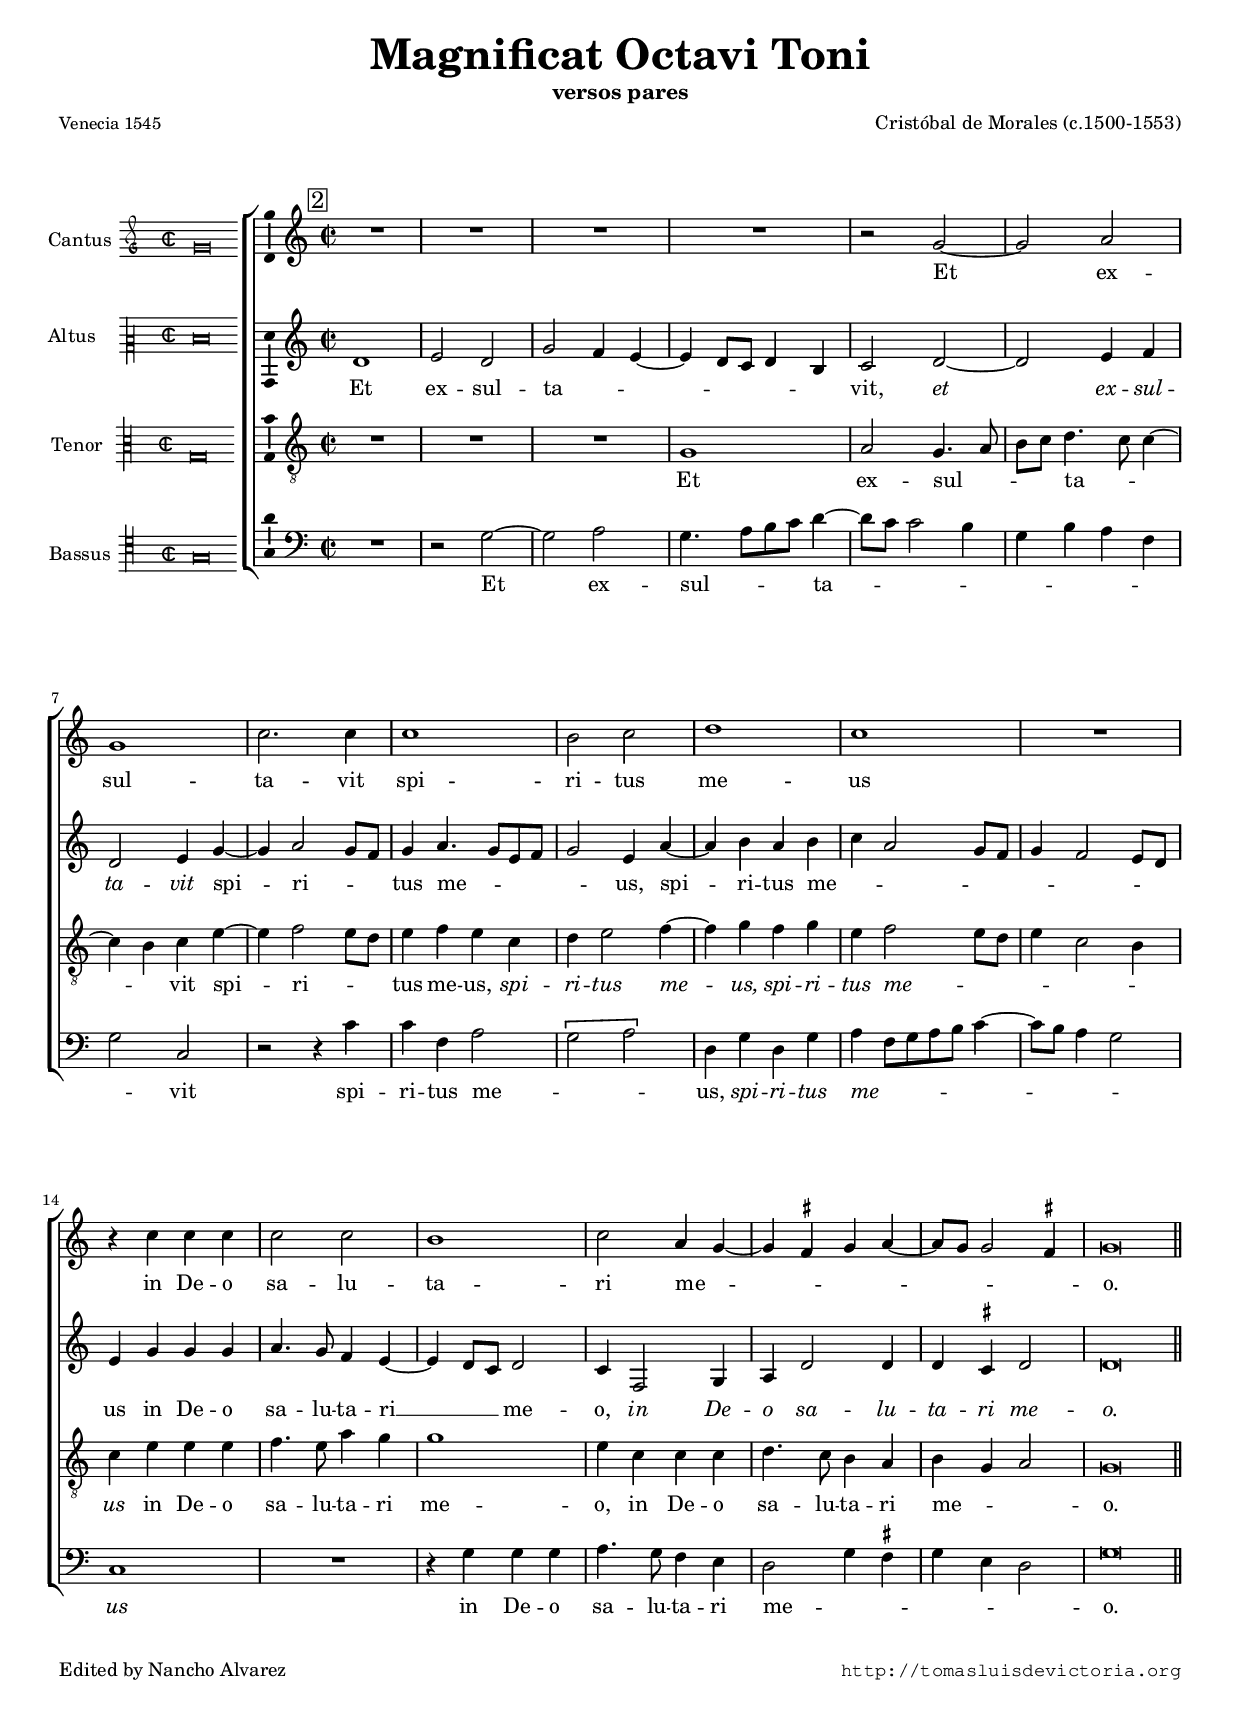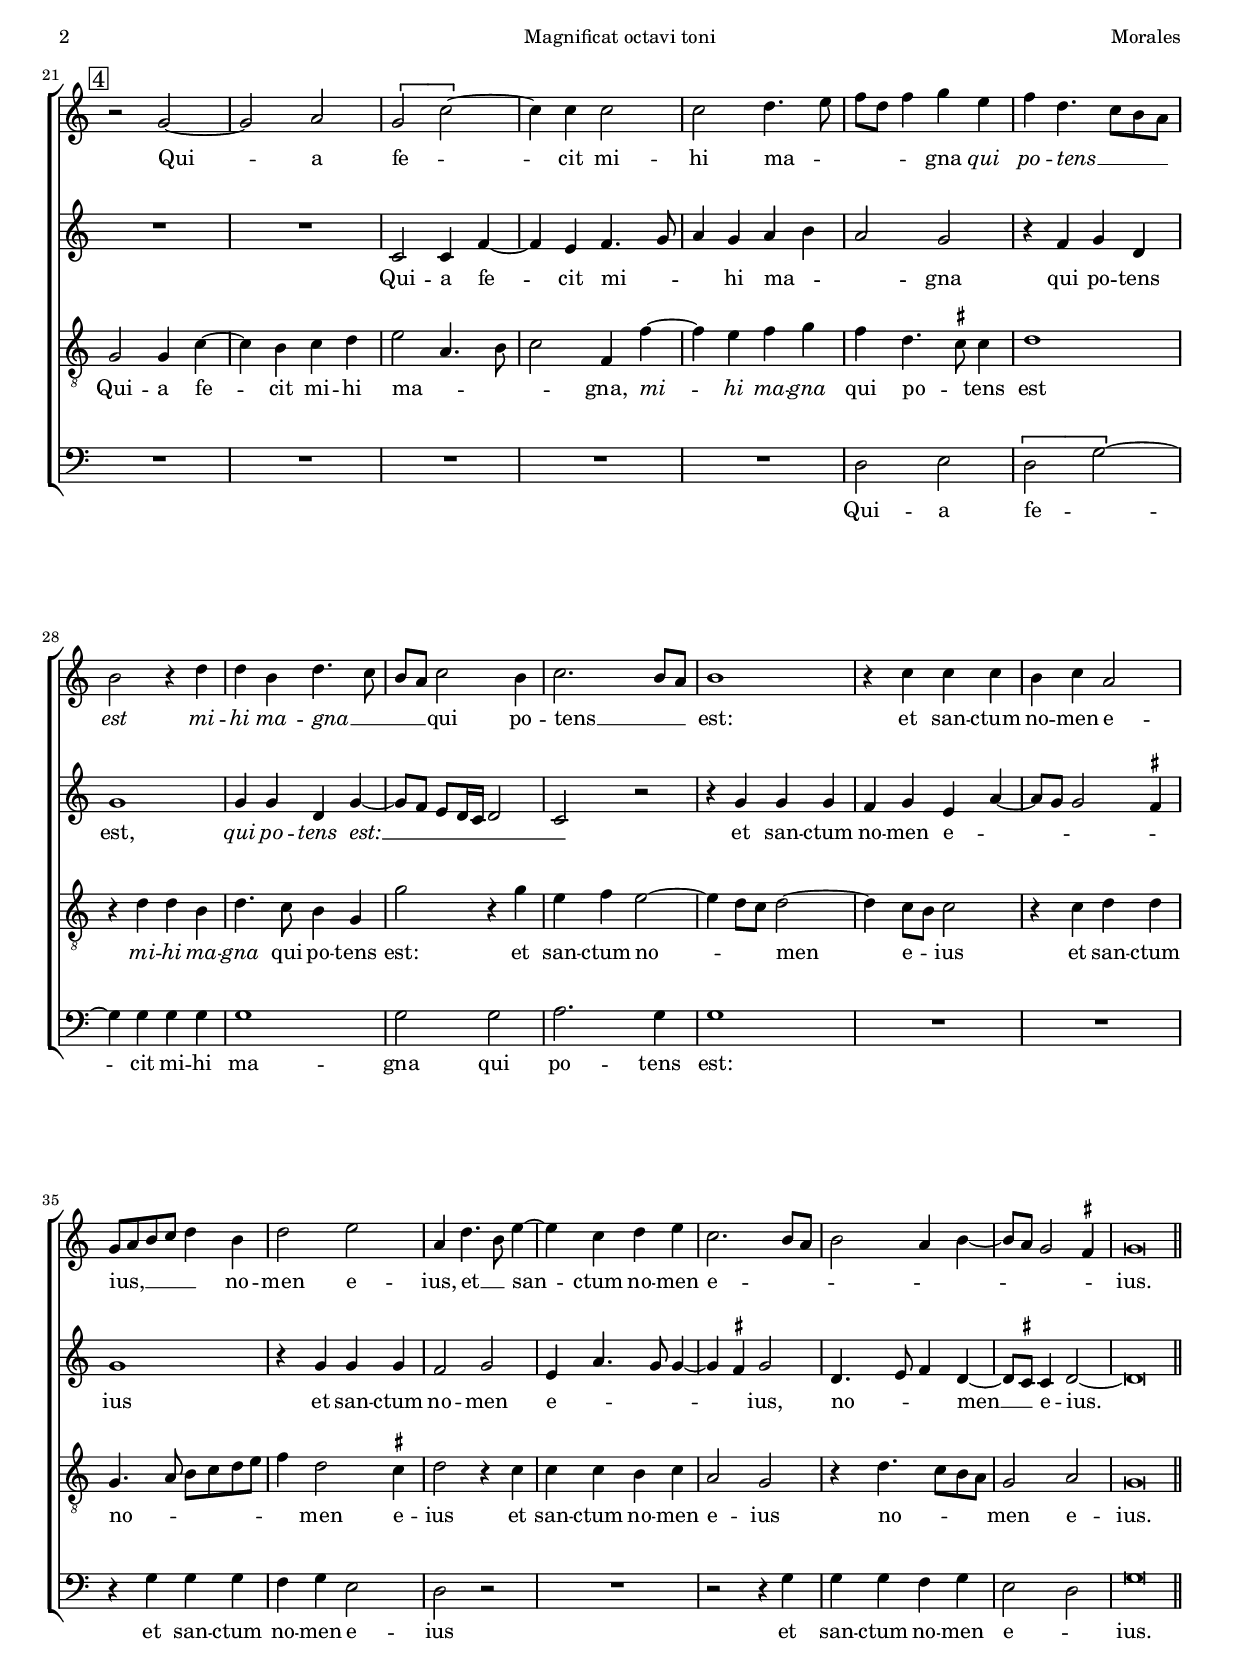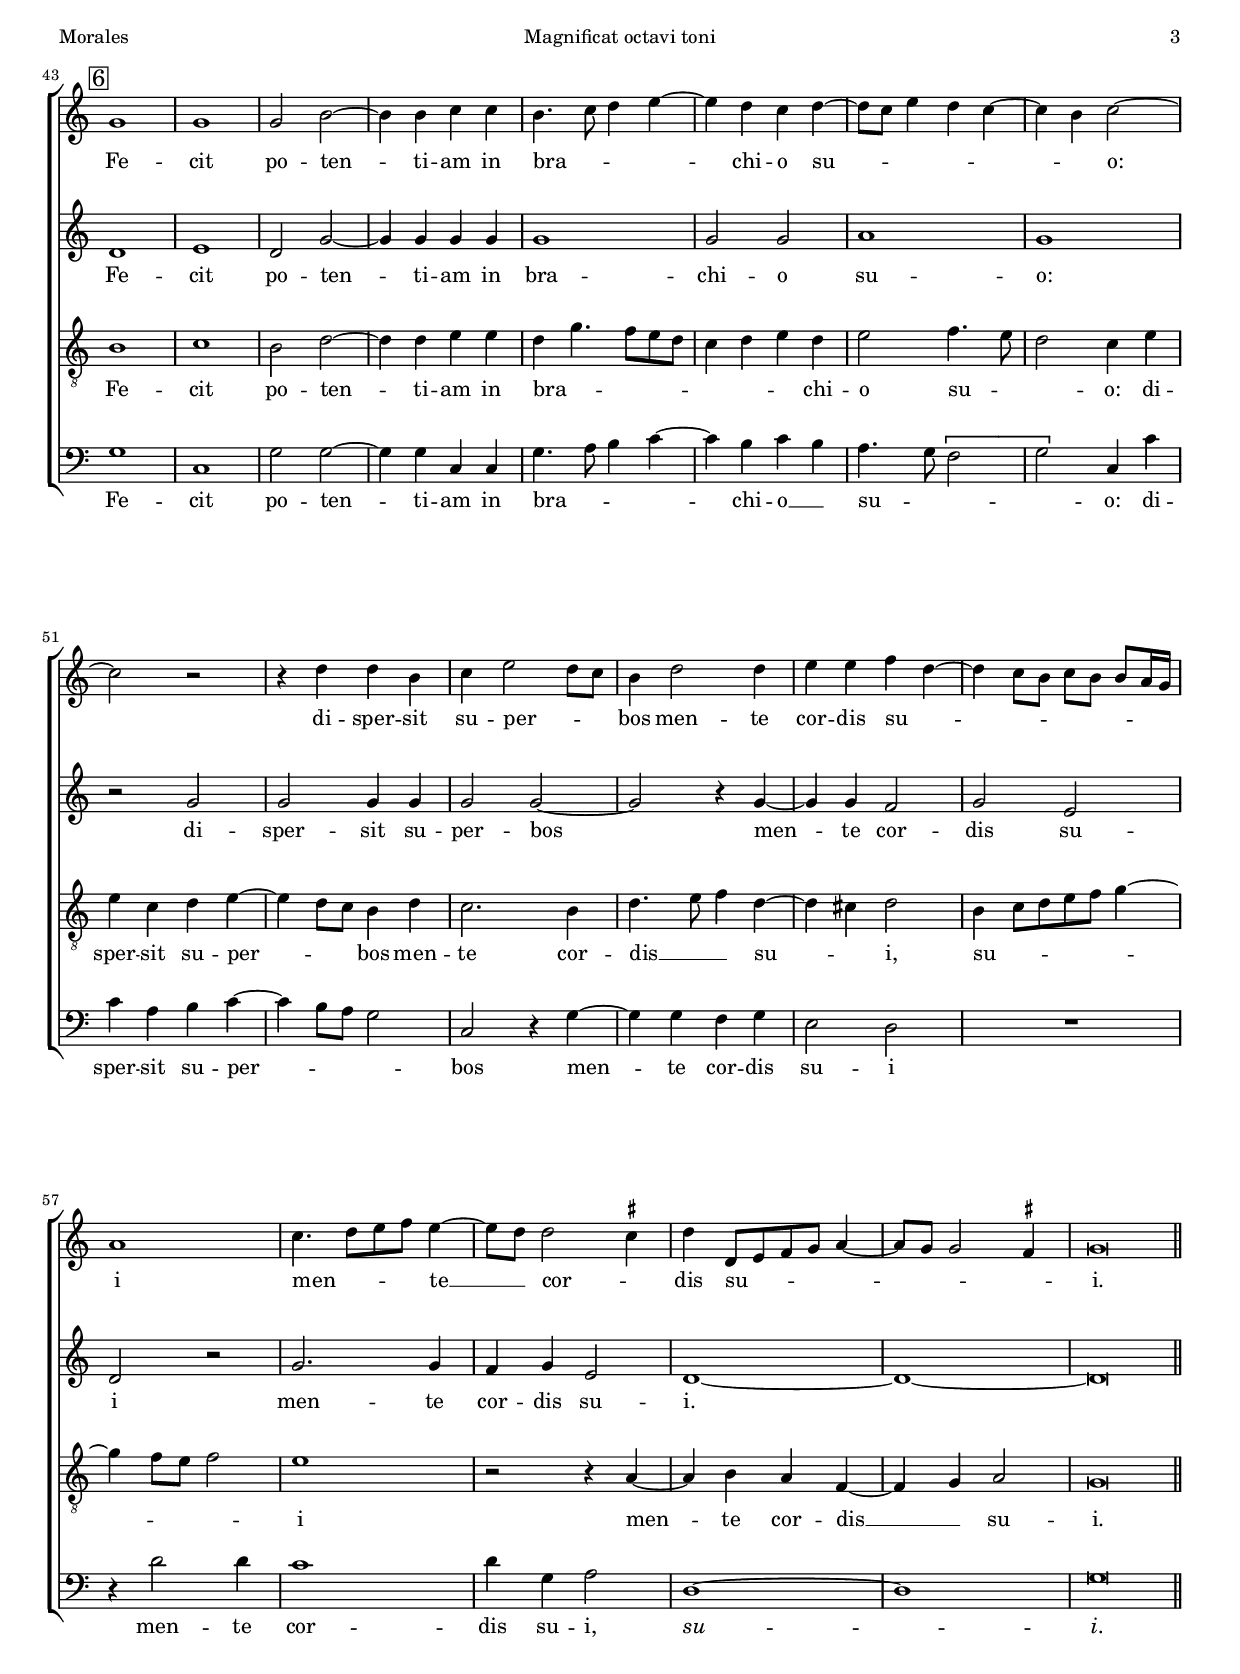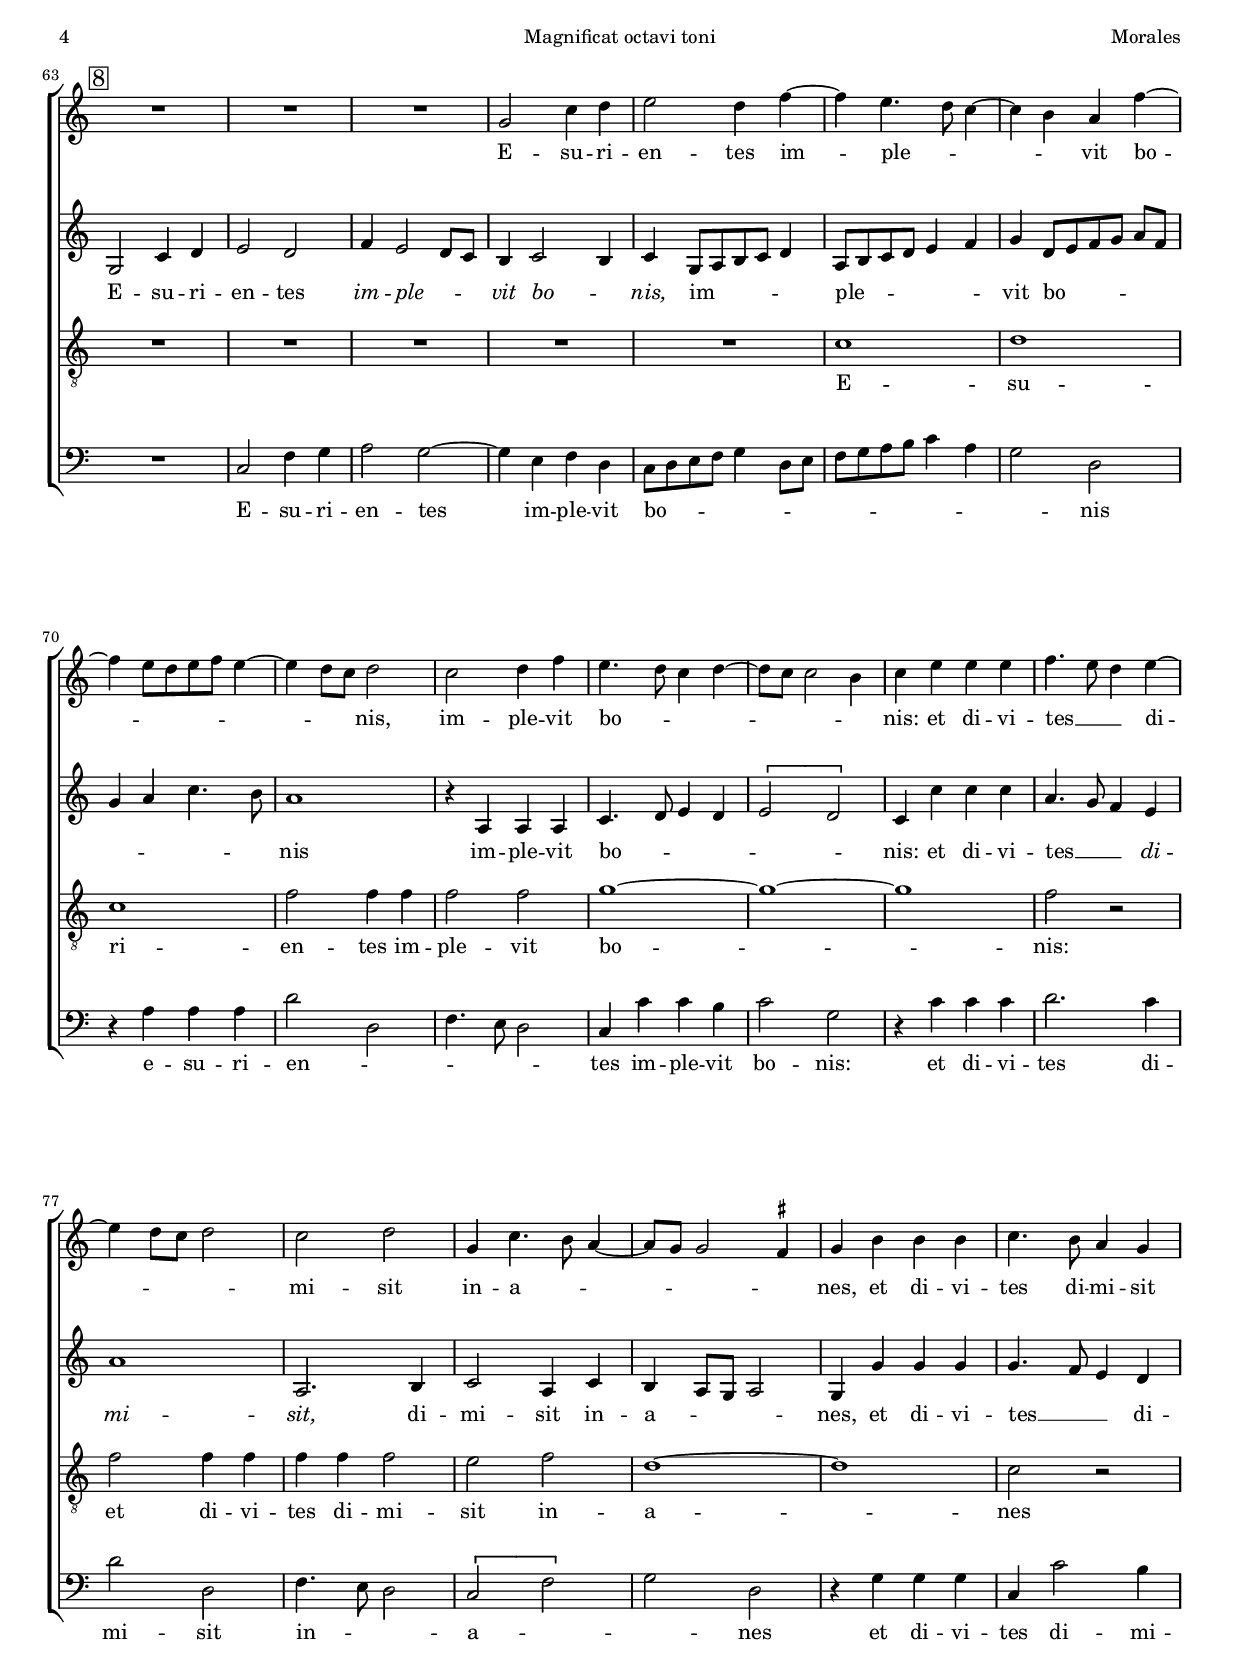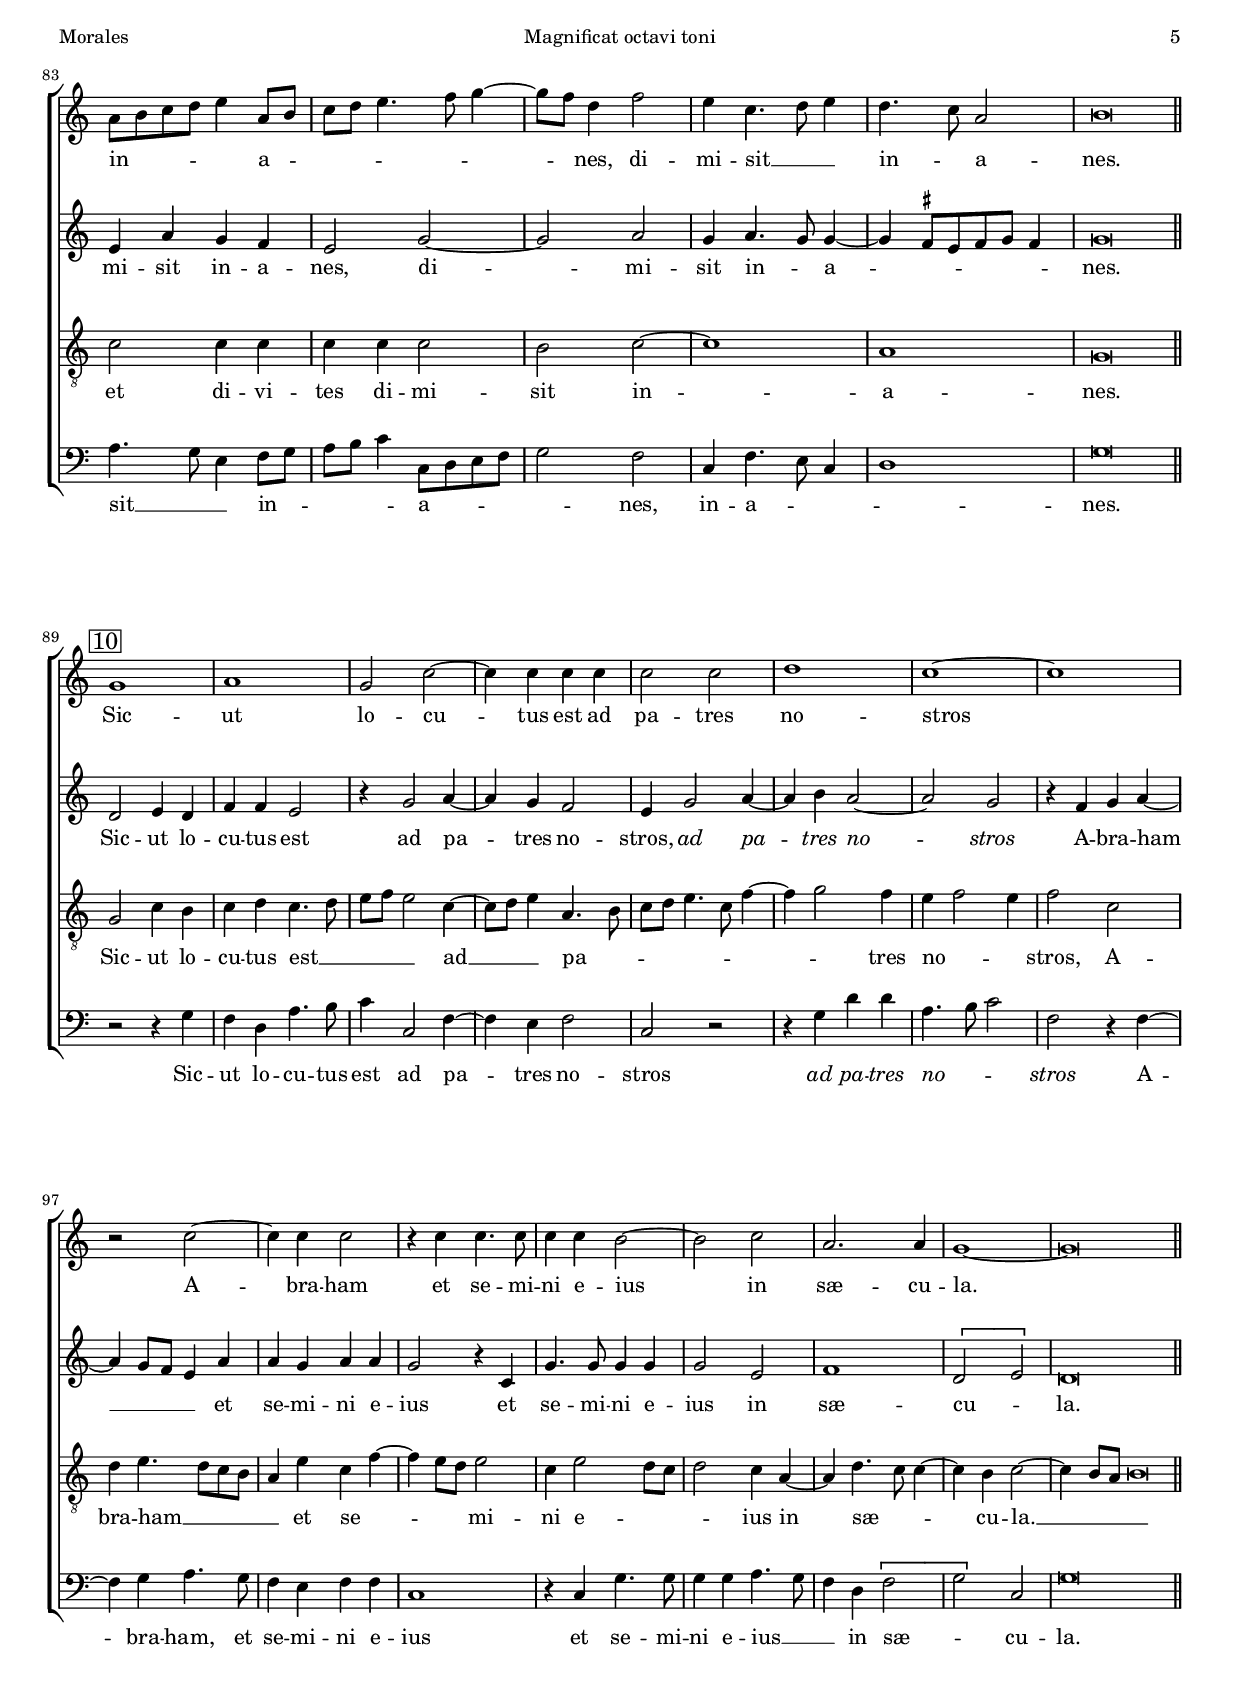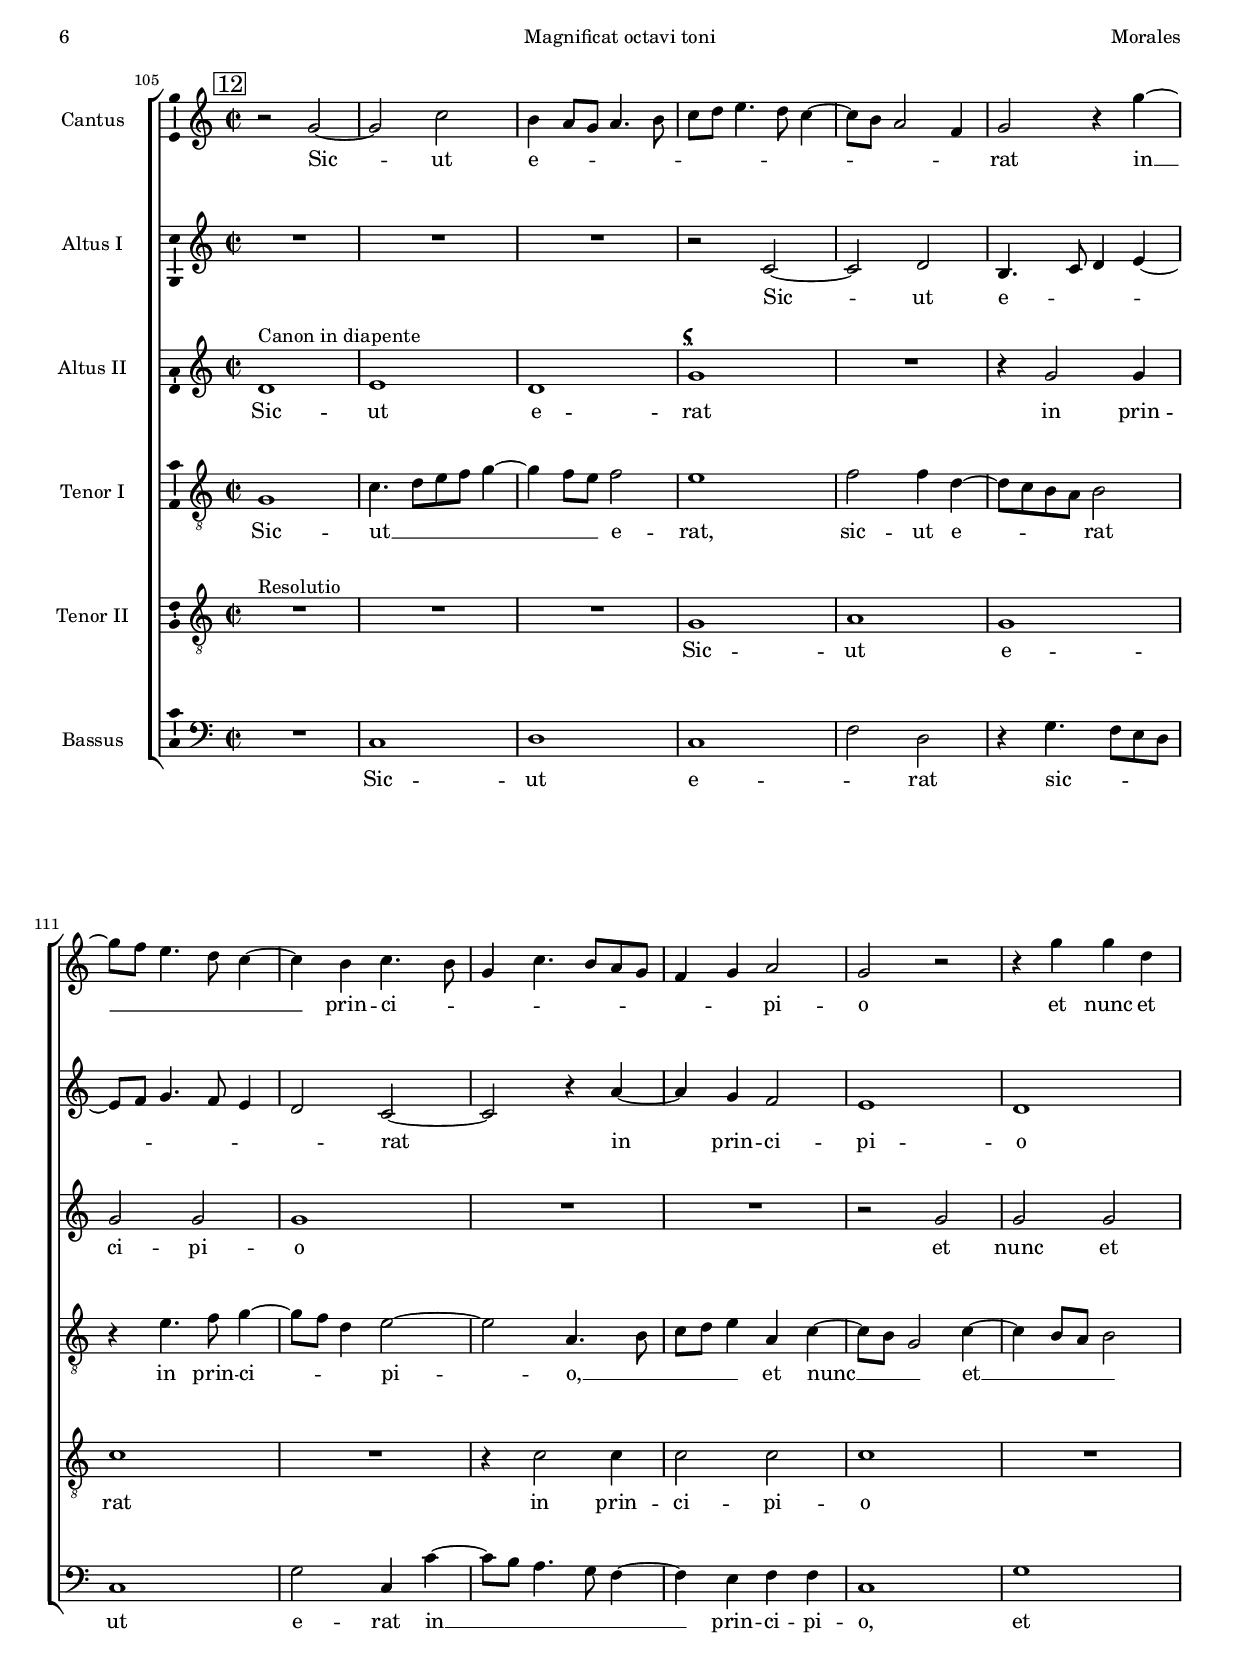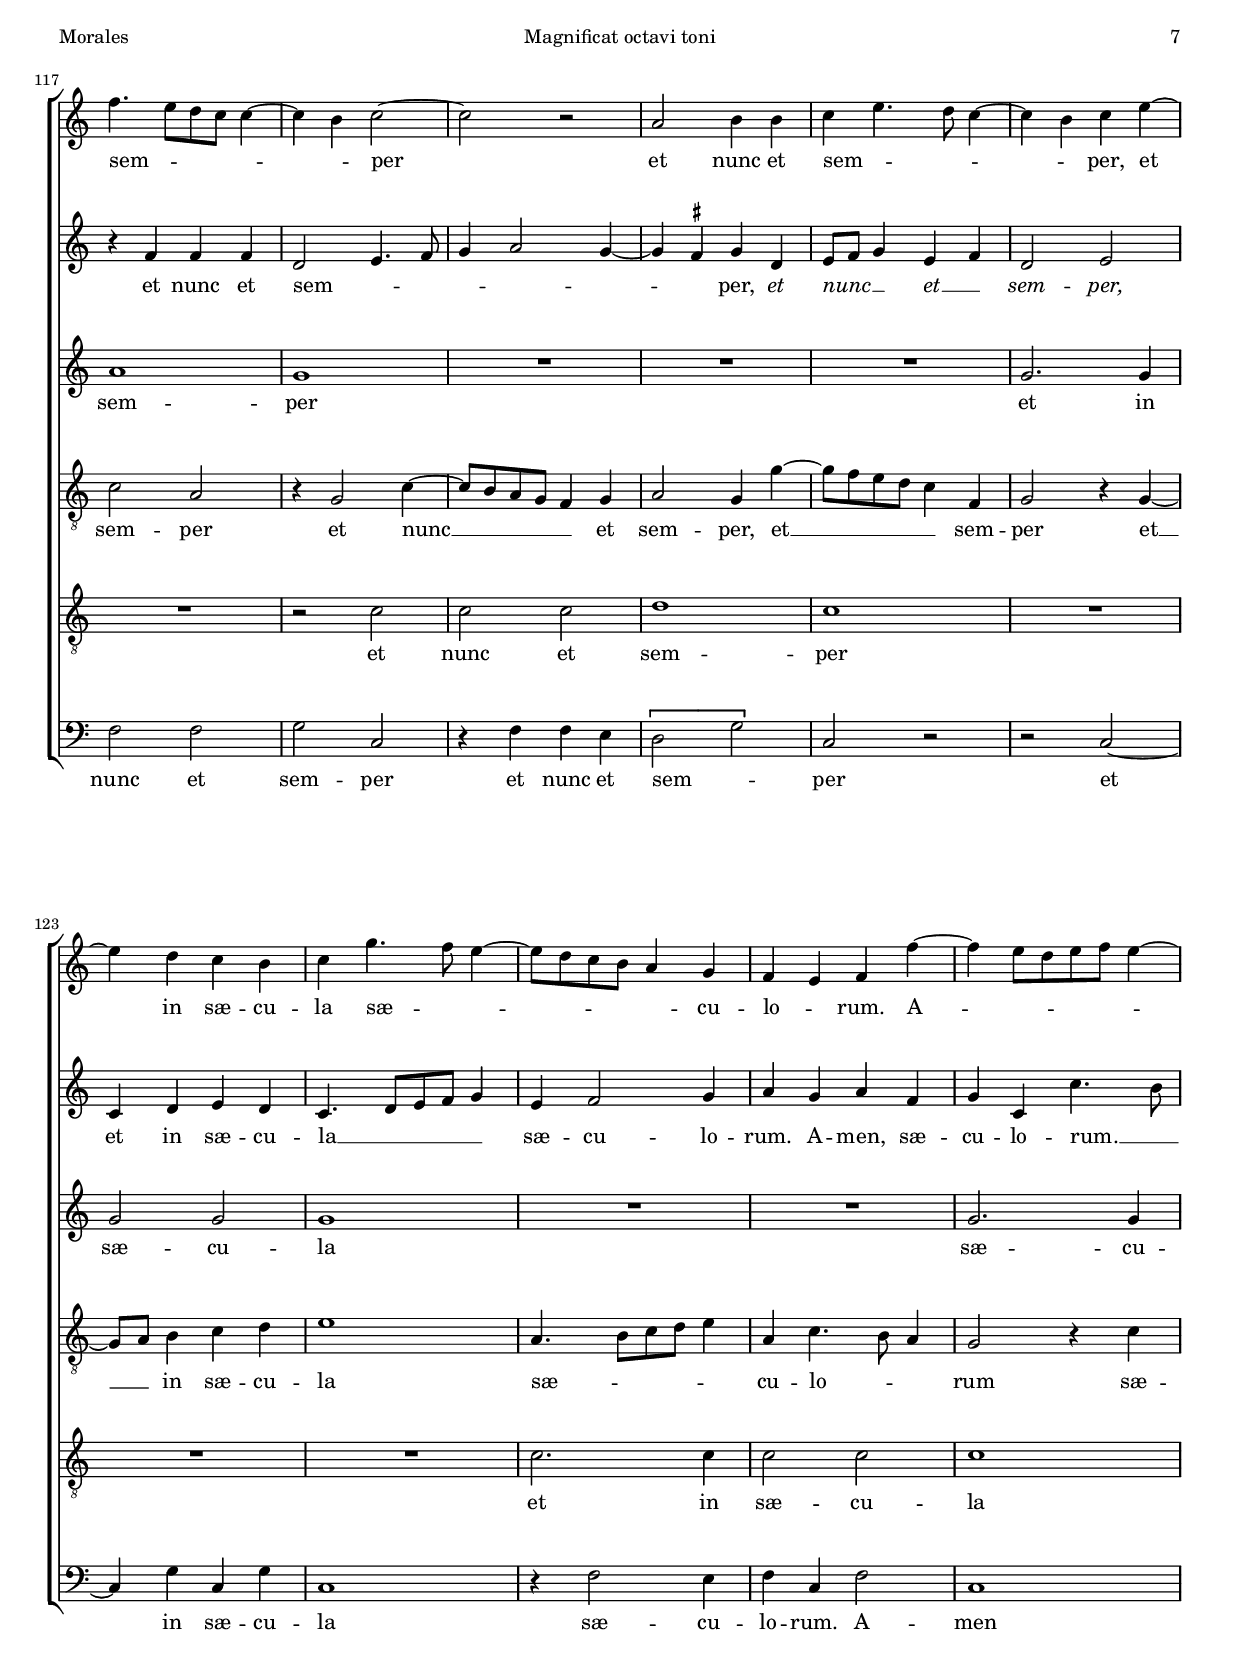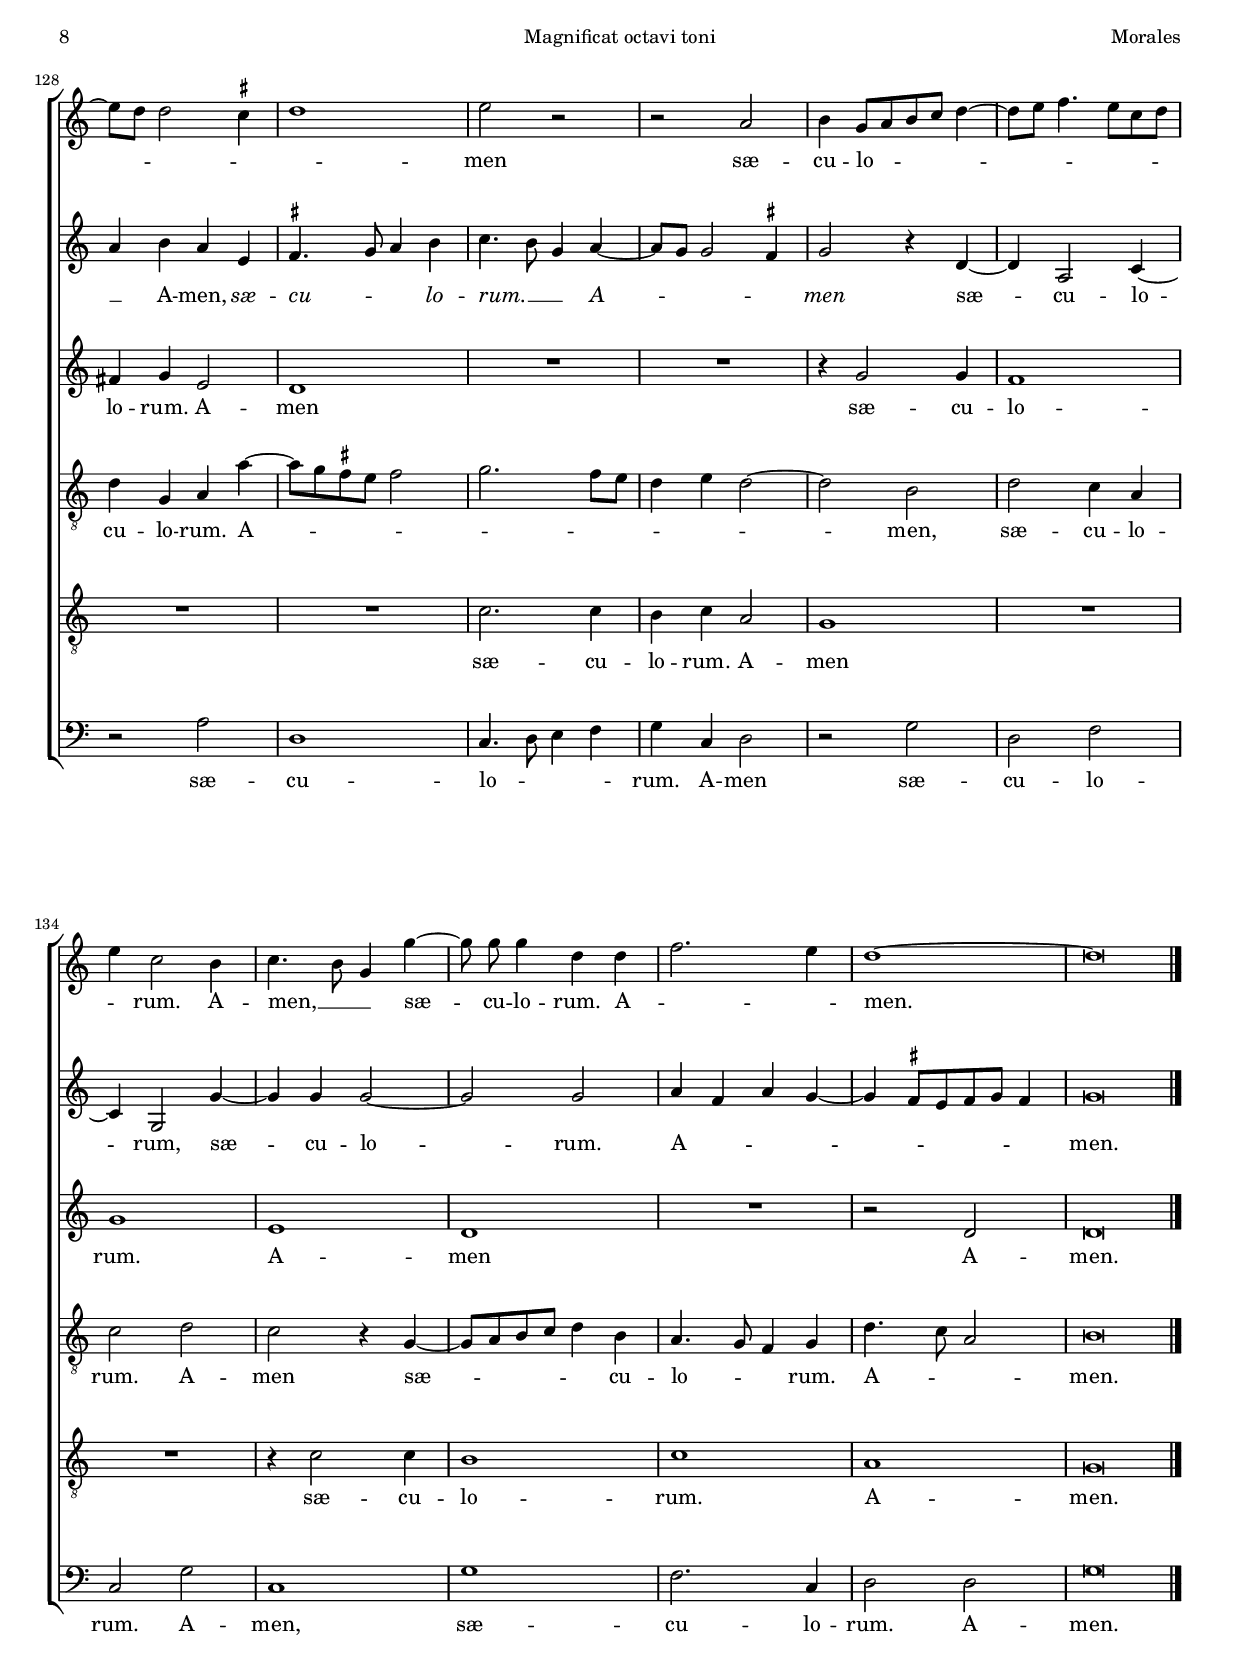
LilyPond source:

\version "2.18.0"

#(set-default-paper-size "a4")
#(set-global-staff-size 16.55)
#(ly:set-option 'point-and-click #f)
%mobile -s14.0 -i3.2 -ball

italicas=\override LyricText.font-shape = #'italic
rectas=\override LyricText.font-shape = #'upright
ss=\once \set suggestAccidentals = ##t
incipitwidth = 20

htitle="Magnificat octavi toni"
hcomposer="Morales"

\header {
	title=\markup{\fontsize #3 "Magnificat Octavi Toni"}
	subtitle="versos pares"
%	subsubtitle=\markup{\column{" " " "}}
	composer="Cristóbal de Morales (c.1500-1553)"
        pdfauthor=\composer
	%opus="(-)"
	poet=\markup{\smaller "Venecia 1545"} % hay muchas más ediciones
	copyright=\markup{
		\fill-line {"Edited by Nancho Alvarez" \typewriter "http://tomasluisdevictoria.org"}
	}
%	tagline=""
}

global={\key c \major \time 2/2 
	\mark \markup{\box 2} \skip 1*20 \bar "||" \break
	\mark \markup{\box 4} \skip 1*22 \bar "||" \pageBreak
	\mark \markup{\box 6} \skip 1*20 \bar "||" \pageBreak
	\mark \markup{\box 8} \skip 1*26 \bar "||" \break
	\mark \markup{\box 10} \skip 1*16 \bar "||"
}


cantus=\relative c''{
	R1*4
	r2 g ~
	g a
	g1
	c2. c4
	c1
	b2 c
	d1
	c
	R1
	r4 c c c
	c2 c
	b1
	c2 a4 g ~
	g \ss fis g a ~
	a8 g g2 \ss fis4
	g\breve*1/2
	r2 g ~
	g a
	\[g2 c ~ \]
	c4 c c2
	c2 d4. e8
	f d f4 g e
	f d4. c8 b a
	b2 r4 d
	d b d4. c8
	b a c2 b4
	c2. b8 a
	b1
	r4 c c c
	b c a2
	g8 a b c d4 b
	d2 e
	a,4 d4. b8 e4 ~
	e c d e
	c2. b8 a
	b2 a4 b ~
	b8 a g2 \ss fis4
	g\breve*1/2
	g1
	g
	g2 b ~
	b4 b c c
	b4. c8 d4 e ~
	e d c d ~
	d8 c e4 d c ~
	c b c2 ~
	c r
	r4 d d b
	c4 e2 d8 c
	b4 d2 d4
	e e f d ~
	d c8[ b] c[ b] b[ a16 g]
	a1
	c4. d8[ e f] e4 ~
	e8 d d2 \ss cis4
	d d,8[ e f g] a4 ~ % CSIC sugiere fis
	a8 g g2 \ss fis4 
	g\breve*1/2
	R1*3
	g2 c4 d
	e2 d4 f ~
	f e4. d8 c4 ~
	c b a f' ~
	f e8[ d e f] e4 ~
	e d8 c d2
	c d4 f
	e4. d8 c4 d ~
	d8 c c2 b4
	c e e e
	f4.e8 d4 e ~
	e d8 c d2
	c2 d
	g,4 c4. b8 a4 ~
	a8 g g2 \ss fis4
	g4 b b b
	c4. b8 a4 g
	a8 b c d e4 a,8 b
	c d e4. f8 g4 ~
	g8 f d4 f2
	e4 c4. d8 e4
	d4. c8 a2
	b\breve*1/2
	g1
	a
	g2 c ~
	c4 c c c
	c2 c
	d1
	c1 ~
	c
	r2 c ~
	c4 c c2
	r4 c c4. c8
	c4 c b2 ~
	b c
	a2. a4
	g1 ~
	g\breve*1/2
}

altus=\relative c'{
	d1
	e2 d
	g f4 e ~
	e d8 c d4 b
	c2 d ~
	d e4 f
	d2 e4 g ~
	g a2 g8 f
	g4 a4. g8 e f % CSIC sugiere fis
	g2 e4 a ~
	a b a b
	c4 a2 g8 f
	g4 f2 e8 d
	e4 g g g
	a4. g8 f4 e ~
	e d8 c d2
	c4 f,2 g4
	a d2 d4
	d \ss cis d2
	d\breve*1/2
	R1*2
	c2 c4 f ~
	f e f4. g8
	a4 g a b
	a2 g
	r4 f g d
	g1
	g4 g d g ~
	g8[ f] e[ d16 c] d2
	c r
	r4 g' g g
	f g e a ~ % CSIC sugiere fis
	a8 g g2 \ss fis4
	g1
	r4 g g g
	f2 g % CSIC sugiere fis
	e4 a4. g8 g4 ~
	g \ss fis4 g2
	d4. e8 f4 d ~
	d8 \ss cis cis4 d2 ~
	d\breve*1/2
	d1
	e
	d2 g ~
	g4 g g g
	g1
	g2 g
	a1
	g
	r2 g
	g g4 g
	g2 g ~
	g r4 g ~
	g g f2
	g e
	d r
	g2. g4
	f g e2 % CSIC sugiere fis
	d1 ~
	d ~
	d\breve*1/2
	g,2 c4 d
	e2 d
	f4 e2 d8 c
	b4 c2 b4
	c g8[ a b c] d4
	a8 b c d e4 f % CSIC sugiere fis
	g4 d8[ e f g] a[ f]
	g4 a c4. b8
	a1
	r4 a, a a
	c4. d8 e4 d
	\[e2 d\]
	c4 c' c c
	a4. g8 f4 e
	a1
	a,2. b4
	c2 a4 c
	b a8 g a2
	g4 g' g g
	g4. f8 e4 d
	e4 a g f 
	e2 g ~
	g a
	g4 a4. g8 g4 ~
	g \ss fis8[ e fis g] fis4
	g\breve*1/2
	d2 e4 d
	f4 f e2
	r4 g2 a4 ~ 
	a4 g f2
	e4 g2 a4 ~
	a b a2 ~
	a g
	r4 f g a ~
	a g8 f e4 a
	a g a a
	g2 r4 c,
	g'4. g8 g4 g
	g2 e
	f1
	\[d2 e\]
	d\breve*1/2
}

tenor=\relative c'{
	R1*3
	g1
	a2 g4. a8
	b c d4. c8 c4 ~
	c b c e ~
	e f2 e8 d
	e4 f e c
	d4 e2 f4 ~
	f g f g % CSIC sugiere fis
	e f2 e8 d
	e4 c2 b4
	c e e e
	f4. e8 a4 g
	g1
	e4 c c c
	d4. c8 b4 a
	b g a2
	g\breve*1/2
	g2 g4 c ~
	c b c d
	e2 a,4. b8
	c2 f,4 f' ~
	f e f g
	f d4. \ss cis8 cis4
	d1
	r4 d d b
	d4. c8 b4 g
	g'2 r4 g
	e f e2 ~
	e4 d8 c d2 ~
	d4 c8 b c2
	r4 c d d
	g,4. a8 b c d e
	f4 d2 \ss cis4
	d2 r4 c
	c c b c
	a2 g
	r4 d'4. c8 b a
	g2 a
	g\breve*1/2
	b1
	c b2 d ~
	d4 d e e
	d4 g4. f8 e d
	c4 d e d
	e2 f4. e8
	d2 c4 e
	e c d e ~
	e d8 c b4 d
	c2. b4
	d4. e8 f4 d ~
	d cis d2
	b4 c8[ d e f] g4 ~ % CSIC sugiere fis
	g4 f8 e f2
	e1
	r2 r4 a, ~
	a b a f ~
	f g a2
	g\breve*1/2
	R1*5
	c1
	d
	c
	f2 f4 f 
	f2 f
	g1 ~
	g ~
	g
	f2 r
	f2 f4 f
	f f f2
	e f
	d1 ~
	d
	c2 r
	c2 c4 c
	c c c2
	b c ~
	c1
	a
	g\breve*1/2
	g2 c4 b 
	c4 d c4. d8
	e f e2 c4 ~
	c8 d e4 a,4. b8
	c d e4. c8 f4 ~
	f g2 f4
	e f2 e4
	f2 c
	d4 e4. d8 c b
	a4 e' c f ~
	f e8 d e2
	c4 e2 d8 c
	d2 c4 a ~
	a d4. c8 c4 ~
	c b c2 ~
	c4 b8 a b\breve*1/4
}

bassus=\relative c'{
	R1
	r2 g ~
	g a
	g4. a8[ b c] d4 ~
	d8 c c2 b4
	g4 b a f
	g2 c,
	r2 r4 c'
	c f, a2
	\[g2 a\]
	d,4 g d g
	a f8[ g a b] c4 ~
	c8 b a4 g2
	c,1
	R1
	r4 g' g g
	a4. g8 f4 e
	d2 g4 \ss fis
	g e d2
	g\breve*1/2
	R1*5
	d2 e
	\[d g ~ \]
	g4 g g g
	g1
	g2 g
	a2. g4
	g1
	R1*2
	r4 g g g
	f g e2
	d2 r 
	R1
	r2 r4 g
	g g f g
	e2 d
	g\breve*1/2
	g1
	c,
	g'2 g ~
	g4 g c, c
	g'4. a8 b4 c ~
	c4 b c b 
	a4. g8 \[f2
	g\] c,4 c'
	c a b c ~
	c b8 a g2
	c,2 r4 g' ~
	g g f g
	e2 d
	R1
	r4 d'2 d4
	c1
	d4 g, a2
	d,1 ~
	d
	g\breve*1/2
	R1
	c,2 f4 g
	a2 g ~
	g4 e f d
	c8 d e f g4 d8 e
	f g a b c4 a
	g2 d
	r4 a' a a
	d2 d, f4. e8 d2
	c4 c' c b
	c2 g
	r4 c c c
	d2. c4
	d2 d,
	f4. e8 d2
	\[c f\]
	g2 d
	r4 g g g
	c, c'2 b4
	a4. g8 e4 f8 g
	a b c4 c,8 d e f
	g2 f
	c4 f4. e8 c4
	d1
	g\breve*1/2
	r2 r4 g
	f d a'4. b8
	c4 c,2 f4 ~
	f e f2
	c r2
	r4 g' d' d
	a4. b8 c2
	f,2 r4 f ~
	f g a4. g8
	f4 e f f
	c1
	r4 c g'4. g8
	g4 g a4. g8
	f4 d \[f2
	g\] c,
	g'\breve*1/2
}

textocantus=\lyricmode{
Et ex -- sul -- ta -- vit spi -- ri -- tus me -- us
in De -- o sa -- lu -- ta -- ri me -- _ _ _ _ _ _ _ o.
Qui -- a fe -- _ cit mi -- hi ma -- _ _ _ _ gna
\italicas 
qui po -- tens __ _ _ _ est
mi -- hi ma -- gna __ _ _ _ 
\rectas 
qui po -- tens __ _ _ est:
et san -- ctum no -- men e -- ius, __ _ _ _ _ 
no -- men e -- ius,
et __ _ san -- ctum no -- men e -- _ _ _ _ _ _ _ _ ius.
Fe -- cit po -- ten -- ti -- am in bra -- _ _ _ chi -- o su -- _ _ _ _ _ o:
di -- sper -- sit su -- per -- _ _ bos men -- te cor -- dis su -- _ _ _ _ _ _ _ _ i
men -- _ _ _ te __ _ cor -- _ dis su -- _ _ _ _ _ _ _ i.
E -- su -- ri -- en -- tes im -- ple -- _ _ _ vit bo -- _ _ _ _ _ _ _ nis,
im -- ple -- vit bo -- _ _ _ _ _ _ nis:
et di -- vi -- tes __ _ _ di -- _ _ _ mi -- sit
in -- a -- _ _ _ _ _ nes,
et di -- vi -- tes di -- mi -- sit in -- _ _ _ _ a -- _ _ _ _ _ _ _ nes,
di -- mi -- sit __ _ _ in -- _ a -- nes.
Sic -- ut lo -- cu -- tus est ad pa -- tres no -- stros
A -- bra -- ham
et se -- mi -- ni e -- ius
in sæ -- cu -- la.
}

textoaltus=\lyricmode{
Et ex -- sul -- ta -- _ _ _ _ _ _ vit,
\italicas 
et ex -- sul -- ta -- vit 
\rectas 
spi -- ri -- _ _ tus me -- _ _ _ _ us,
spi -- ri -- tus me -- _ _ _ _ _ _ _ _ us
in De -- o
sa -- lu -- ta -- ri __ _ _ me -- o,
\italicas 
in De -- o sa -- lu -- ta -- ri me -- o.
\rectas 
Qui -- a fe -- cit mi -- _ _ hi ma -- _ _ gna
qui po -- tens est,
\italicas 
qui po -- tens est: __ _ _ _ _ _ _
\rectas 
et san -- ctum no -- men e -- _ _ _ _ ius
et san -- ctum no -- men e -- _ _ _ _ ius,
no -- _ _ men __ _ e -- ius.
Fe -- cit po -- ten -- ti -- am in bra -- chi -- o su -- o:
di -- sper -- sit su -- per -- bos
men -- te cor -- dis su -- i
men -- te cor -- dis su -- i.
E -- su -- ri -- en -- tes
\italicas 
im -- ple -- _ _ vit bo -- _ nis,
\rectas 
im -- _ _ _ _ ple -- _ _ _ _ _ vit 
bo -- _ _ _ _ _ _ _ _ _ nis
im -- ple -- vit bo -- _ _ _ _ _ nis:
et di -- vi -- tes __ _ _ 
\italicas 
di -- mi -- sit,
\rectas 
di -- mi -- sit in -- a -- _ _ _ nes,
et di -- vi -- tes __ _ _ di -- mi -- sit in -- a -- nes,
di -- mi -- sit in -- _ a -- _ _ _ _ _ nes.
Sic -- ut lo -- cu -- tus est
ad pa -- tres no -- stros,
\italicas 
ad pa -- tres no -- stros
\rectas 
A -- bra -- ham __ _ _ _ 
et se -- mi -- ni e -- ius
et se -- mi -- ni e -- ius
in sæ -- cu -- _ la.
}

textotenor=\lyricmode{
Et ex -- sul -- _ _ _ ta -- _ _ _ vit spi -- ri -- _ _ tus me -- us,
\italicas 
spi -- ri -- tus me -- us,
spi -- ri -- tus me -- _ _ _ _ _ us
\rectas 
in De -- o sa -- lu -- ta -- ri me -- o,
in De -- o sa -- lu -- ta -- ri me -- _ _ o.
Qui -- a fe -- cit mi -- hi ma -- _ _ _ gna,
\italicas 
mi -- hi ma -- gna 
\rectas 
qui po -- _ tens est
\italicas 
mi -- hi ma -- gna 
\rectas 
qui po -- tens est:
et san -- ctum no -- _ _ men e -- _ ius
et san -- ctum no -- _ _ _ _ _ _ men e -- ius
et san -- ctum no -- men e -- ius
no -- _ _ _ men e -- ius.
Fe -- cit po -- ten -- ti -- am in bra -- _ _ _ _ _ _ _ chi -- o
su -- _ _ o:
di -- sper -- sit su -- per -- _ _ bos men -- te cor -- dis __ _ _ su -- _ i,
su -- _ _ _ _ _ _ _ _ i
men -- te cor -- dis __ _ su -- i.
E -- su -- ri -- en -- tes im -- ple -- vit bo -- nis:
et di -- vi -- tes di -- mi -- sit in -- a -- nes
et di -- vi -- tes di -- mi -- sit in -- a -- nes.
Sic -- ut lo -- cu -- tus est __ _ _ _ _ ad __ _ _ pa -- _ _ _ _ _ _ _ tres no -- _ _ stros,
A -- bra -- ham __ _ _ _ _ 
et se -- _ _ _ mi -- ni e -- _ _ _ ius
in sæ -- _ _ cu -- la. __ _ _ _ 
}

textobassus=\lyricmode{
Et ex -- sul -- _ _ _ ta -- _ _ _ _ _ _ _ _ vit
spi -- ri -- tus me -- _ _ us,
\italicas 
spi -- ri -- tus me -- _ _ _ _ _ _ _ _ us
\rectas 
in De -- o sa -- lu -- ta -- ri me -- _ _ _ _ _ o.
Qui -- a fe -- _ cit mi -- hi ma -- gna
qui po -- tens est:
et san -- ctum no -- men e -- ius
et san -- ctum no -- men e -- _ ius.
Fe -- cit po -- ten -- ti -- am in bra -- _ _ _ chi -- o __ _ 
su -- _ _ _ o:
di -- sper -- sit su -- per -- _ _ _ bos
men -- te cor -- dis su -- i
men -- te cor -- dis su -- i,
\italicas 
su -- i.
\rectas 
E -- su -- ri -- en -- tes im -- ple -- vit bo -- _ _ _ _ _ _ _ _ _ _ _ _ _ nis
e -- su -- ri -- en -- _ _ _ _ tes
im -- ple -- vit bo -- nis:
et di -- vi -- tes di -- mi -- sit in -- _ _ a -- _ _ nes
et di -- vi -- tes di -- mi -- sit __ _ _ in -- _ _ _ _ a -- _ _ _ _ nes,
in -- a -- _ _ _ nes.
Sic -- ut lo -- cu -- tus est ad pa -- tres no -- stros
\italicas 
ad pa -- tres no -- _ _ stros
\rectas 
A -- bra -- ham,
et se -- mi -- ni e -- ius
et se -- mi -- ni e -- ius __ _ _ in sæ -- _ cu -- la.
}


incipitcantus=\markup{
	\score{
		{ 
		\set Staff.instrumentName="Cantus "
		\override NoteHead.style = #'neomensural
		\override Staff.TimeSignature.style = #'neomensural
		\cadenzaOn 
		\clef "petrucci-g"
		\key c \major
		\time 2/2
		g'\breve
		} 
	\layout { line-width=\incipitwidth indent = 0 }
	}
}

incipitaltus=\markup{
	\score{
		{ 
		\set Staff.instrumentName="Altus    "
		\override NoteHead.style = #'neomensural 
		\override Staff.TimeSignature.style = #'neomensural
		\cadenzaOn 
		\clef "petrucci-c2"
		\key c \major
		\time 2/2
		d'\breve
		} 
	\layout { line-width=\incipitwidth indent = 0 }
	}
}


incipittenor=\markup{
	\score{
		{ 
		\set Staff.instrumentName="Tenor  "
		\override NoteHead.style = #'neomensural 
		\override Staff.TimeSignature.style = #'neomensural
		\cadenzaOn 
		\clef "petrucci-c3"
		\key c \major
		\time 2/2
		g\breve
		} 
	\layout { line-width=\incipitwidth indent=0 }
	}
}

incipitbassus=\markup{
	\score{
		{ 
		\set Staff.instrumentName="Bassus "
		\override NoteHead.style = #'neomensural
		\override Staff.TimeSignature.style = #'neomensural
		\cadenzaOn 
		\clef "petrucci-c4"
		\key c \major
		\time 2/2
		g\breve
		} 
	\layout { line-width=\incipitwidth indent = 0 }
	}
}


\score {\transpose c' c'{
\new ChoirStaff<<

	\new Staff <<\global
	\new Voice="v1" {
		\set Staff.instrumentName=\incipitcantus
		\clef "treble"
		\cantus }
	\new Lyrics \lyricsto "v1" {\textocantus }
	>>

	\new Staff <<\global
	\new Voice="v2" {
		\set Staff.instrumentName=\incipitaltus
		\clef "treble"
		\altus }
	\new Lyrics \lyricsto "v2" {\textoaltus }
	>>
	
	\new Staff <<\global
	\new Voice="v3" {
		\set Staff.instrumentName=\incipittenor
		\clef "G_8"
		\tenor }
	\new Lyrics \lyricsto "v3" {\textotenor }
	>>

	\new Staff <<\global
	\new Voice="v4" {
		\set Staff.instrumentName=\incipitbassus
		\clef "bass"
		\bassus }
	\new Lyrics \lyricsto "v4" {\textobassus }
	>>
	
>>

	} % transpose

\layout{ 
	\context {\Lyrics 
		\override VerticalAxisGroup.staff-affinity = #UP
		\override VerticalAxisGroup.nonstaff-relatedstaff-spacing =
			#'((basic-distance . 0) (minimum-distance . 0) (padding . 1))
		\override LyricText.font-size = #1.2
		\override LyricHyphen.minimum-distance = #0.5
	}
	\context {\Score 
		\override BarNumber.padding = #2 
	}
	\context {\Voice 
		%melismaBusyProperties = #'()
		%autoBeaming = ##f
	}
	%\context { \Staff \RemoveEmptyStaves }
	\context {\Staff 
		\override VerticalAxisGroup.staff-staff-spacing =
			#'((basic-distance . 11) (minimum-distance . 0) (padding . 1))
		\consists Ambitus_engraver 
		\override LigatureBracket.padding = #1
	}
}

%\midi {}

}

\pageBreak 

%%%%%%%%%%%%%%%%%%%%%%%%%%%%%%%%%%%%%%%%%%%%%%%%%%%%%%%%%%%%%%%%%%%%%%%%%%%%%%


global={\key c \major \time 2/2 
	\mark \markup{\box 12} \skip 1*35 \bar "|."
}


cantus=\relative c''{
	\set Score.currentBarNumber = #105 \bar ""
	r2 g ~
	g c 
	b4 a8 g a4. b8
	c d e4. d8 c4 ~
	c8 b a2 f4 % CSIC sugiere fis
	g2 r4 g' ~
	g8 f e4. d8 c4 ~
	c b c4. b8
	g4 c4. b8 a g
	f4 g a2
	g r
	r4 g' g d
	f4. e8[ d c] c4 ~c b c2 ~
	c r
	a2 b4 b
	c e4. d8 c4 ~
	c4 b c e ~
	e d c b
	c g'4. f8 e4 ~
	e8 d c b a4 g
	f4 e f f' ~
	f e8[ d e f] e4 ~
	e8 d d2 \ss cis4
	d1
	e2 r
	r2 a,
	b4 g8[ a b c] d4 ~
	d8 e f4. e8 c d
	e4 c2 b4
	c4. b8 g4 g' ~
	g8 \noBeam g g4 d d
	f2. e4
	d1 ~
	d\breve*1/2
}

altus=\relative c'{
	R1*3
	r2 c ~
	c d
	b4. c8 d4 e ~
	e8 f g4. f8 e4
	d2 c ~
	c r4 a' ~
	a g f2
	e1
	d1
	r4 f f f
	d2 e4. f8
	g4 a2 g4 ~
	g \ss fis g d
	e8 f g4 e f
	d2 e
	c4 d e d
	c4. d8[ e f] g4
	e4 f2 g4
	a g a f
	g c, c'4. b8
	a4 b a e
	\ss fis4. g8 a4 b
	c4. b8 g4 a ~
	a8 g g2 \ss fis4
	g2 r4 d ~
	d a2 c4 ~
	c g2 g'4 ~
	g g g2 ~
	g g
	a4 f a g ~
	g \ss fis8[ e fis g] fis4
	g\breve*1/2
}

altusdos=\relative c'{
	s4*0^\markup{"Canon in diapente"}
	d1
	e
	d
	g^\markup{\smaller \smaller \musicglyph #"scripts.usignumcongruentiae"}
	R1
	r4 g2 g4
	g2 g
	g1
	R1*2
	r2 g
	g2 g
	a1
	g
	R1*3
	g2. g4
	g2 g
	g1
	R1*2
	g2. g4
	fis4 g e2
	d1
	R1*2
	r4 g2 g4
	f1
	g
	e
	d
	R1
	r2 d
	d\breve*1/2
}

tenor=\relative c'{
	g1
	c4. d8[ e f] g4 ~
	g f8 e f2
	e1
	f2 f4 d ~
	d8 c b a b2
	r4 e4. f8 g4 ~
	g8 f d4 e2 ~
	e a,4. b8
	c d e4 a, c ~
	c8 b g2 c4 ~
	c4 b8 a b2
	c a
	r4 g2 c4 ~
	c8 b a g f4 g
	a2 g4 g' ~
	g8 f e d c4 f, 
	g2 r4 g ~
	g8 a b4 c d
	e1
	a,4. b8[ c d] e4
	a,4 c4. b8 a4
	g2 r4 c
	d g, a a' ~
	a8 g \ss fis e fis2
	g2. f8 e
	d4 e d2 ~
	d b
	d c4 a
	c2 d
	c r4 g ~
	g8 a b c d4 b
	a4. g8 f4 g
	d'4. c8 a2
	b\breve*1/2
}

tenordos=\relative c'{
	s4*0^\markup{"Resolutio"}
	R1*3
	g1
	a
	g
	c
	R1
	r4 c2 c4
	c2 c
	c1
	R1*2
	r2 c
	c c 
	d1
	c
	R1*3
	c2. c4
	c2 c
	c1
	R1*2
	c2. c4
	b c a2
	g1
	R1*2
	r4 c2 c4
	b1
	c
	a
	g\breve*1/2
}

bassus=\relative c{
	R1
	c1
	d
	c
	f2 d
	r4 g4. f8 e d
	c1
	g'2 c,4 c' ~
	c8 b a4. g8 f4 ~
	f e f f
	c1
	g'1
	f2 f
	g c,
	r4 f f e
	\[d2 g\]
	c, r
	r2 c ~
	c4 g' c, g'
	c,1
	r4 f2 e4
	f c f2
	c1
	r2 a' 
	d,1
	c4. d8 e4 f
	g c, d2
	r2 g
	d f
	c g'
	c,1
	g'
	f2. c4
	d2 d
	g\breve*1/2
}

textocantus=\lyricmode{
Sic -- ut e -- _ _ _ _ _ _ _ _ _ _ _ _ rat
in __ _ _ _ _ prin -- ci -- _ _ _ _ _ _ _ _ pi -- o
et nunc et sem -- _ _ _ _ _ per
et nunc et sem -- _ _ _ _ per,
et in sæ -- cu -- la sæ -- _ _ _ _ _ _ cu -- lo -- _ rum.
A -- _ _ _ _ _ _ _ _ _ men
sæ -- cu -- lo -- _ _ _ _ _ _ _ _ _ _ rum.
A -- men, __ _ _ 
sæ -- cu -- lo -- rum. A -- _ _ men.
}

textoaltus=\lyricmode{
Sic -- ut e -- _ _ _ _ _ _ _ _ rat
in prin -- ci -- pi -- o
et nunc et sem -- _ _ _ _ _ _ per,
\italicas 
et nunc __ _ _ et __ _ sem -- per,
\rectas 
et in sæ -- cu -- la __ _ _ _ _ sæ -- cu -- lo -- rum. A -- men,
sæ -- cu -- lo -- rum. __ _ _ A -- men,
\italicas 
sæ -- cu -- _ _ lo -- rum. __ _ _ A -- _ _ _ men
\rectas 
sæ -- cu -- lo -- rum,
sæ -- cu -- lo -- rum.
A -- _ _ _ _ _ _ _ _ men.
}

textoaltusdos=\lyricmode{
Sic -- ut e -- rat
in prin -- ci -- pi -- o
et nunc et sem -- per
et in sæ -- cu -- la
sæ -- cu -- lo -- rum. A -- men
sæ -- cu -- lo -- rum.
A -- men
A -- men.
}

textotenor=\lyricmode{
Sic -- ut __ _ _ _ _ _ _ e -- rat,
sic -- ut e -- _ _ _ rat
in prin -- ci -- _ _ pi -- o, __ _ _ _ _ 
et nunc __ _ _ et __ _ _ _ sem -- per
et nunc __ _ _ _ _ et sem -- per,
et __ _ _ _ _ sem -- per
et __ _ in sæ -- cu -- la
sæ -- _ _ _ _ cu -- lo -- _ _ rum
sæ -- cu -- lo -- rum. A -- _ _ _ _ _ _ _ _ _ _ men,
sæ -- cu -- lo -- rum.
A -- men
sæ -- _ _ _ _ cu -- lo -- _ _ rum. A -- _ _ men.
}

textotenordos=\lyricmode{
Sic -- ut e -- rat
in prin -- ci -- pi -- o
et nunc et sem -- per
et in sæ -- cu -- la
sæ -- cu -- lo -- rum. A -- men
sæ -- cu -- lo -- rum.
A -- men.
}

textobassus=\lyricmode{
Sic -- ut e -- _ rat
sic -- _ _ _ ut e -- rat
in __ _ _ _ _ prin -- ci -- pi -- o,
et nunc et sem -- per
et nunc et sem -- _ per
et in sæ -- cu -- la
sæ -- cu -- lo -- rum. A -- men
sæ -- cu -- lo -- _ _ _ rum.
A -- men
sæ -- cu -- lo -- rum. A -- men,
sæ -- cu -- lo -- rum. A -- men.
}


\score {\transpose c' c'{
\new ChoirStaff<<

	\new Staff <<\global
	\new Voice="v1" {
		\set Staff.instrumentName="Cantus "
		\clef "treble"
		\cantus }
	\new Lyrics \lyricsto "v1" {\textocantus }
	>>

	\new Staff <<\global
	\new Voice="v2" {
		\set Staff.instrumentName="Altus I "
		\clef "treble"
		\altus }
	\new Lyrics \lyricsto "v2" {\textoaltus }
	>>

	\new Staff <<\global
	\new Voice="v6" {
		\set Staff.instrumentName="Altus II "
		\clef "treble"
		\altusdos }
	\new Lyrics \lyricsto "v6" {\textoaltusdos }
	>>
	
	\new Staff <<\global
	\new Voice="v3" {
		\set Staff.instrumentName="Tenor I "
		\clef "G_8"
		\tenor }
	\new Lyrics \lyricsto "v3" {\textotenor }
	>>

	\new Staff <<\global
	\new Voice="v5" {
		\set Staff.instrumentName="Tenor II "
		\clef "G_8"
		\tenordos }
	\new Lyrics \lyricsto "v5" {\textotenordos }
	>>

	\new Staff <<\global
	\new Voice="v4" {
		\set Staff.instrumentName="Bassus "
		\clef "bass"
		\bassus }
	\new Lyrics \lyricsto "v4" {\textobassus }
	>>
	
>>

	}%transpose

\layout{ 
	indent=1.7\cm
        system-count = 6
	\context {\Lyrics 
		\override VerticalAxisGroup.staff-affinity = #UP
		\override VerticalAxisGroup.nonstaff-relatedstaff-spacing =
			#'((basic-distance . 0) (minimum-distance . 0) (padding . 1))
		\override LyricText.font-size = #1.2
		\override LyricHyphen.minimum-distance = #0.5
	}
	\context {\Score 
		\override BarNumber.padding = #2 
	}
	\context {\Voice 
		%melismaBusyProperties = #'()
		%autoBeaming = ##f
	}
	%\context { \Staff \RemoveEmptyStaves }
	\context {\Staff 
		\override VerticalAxisGroup.staff-staff-spacing =
			#'((basic-distance . 11) (minimum-distance . 0) (padding . 1))
		\consists Ambitus_engraver 
		\override LigatureBracket.padding = #1
	}
}

%\midi {}

}


\paper{
	evenHeaderMarkup=\markup  \fill-line { \fromproperty #'page:page-number-string \htitle \hcomposer }
	oddHeaderMarkup= \markup  \fill-line { \on-the-fly #not-first-page \hcomposer \on-the-fly #not-first-page \htitle \on-the-fly #not-first-page \fromproperty #'page:page-number-string }
	%system-count=20
	page-count = 8
	ragged-last-bottom = ##f
	indent=3.3\cm
	system-system-spacing =
	#'((basic-distance . 20) (minimum-distance . 0) (padding . 5))
	top-system-spacing = % header
	#'((basic-distance . 8) (minimum-distance . 0) (padding . 0))
	last-bottom-spacing = % footer
	#'((basic-distance . 12) (minimum-distance . 0) (padding . 0))
	top-markup-spacing #'basic-distance = 5
	markup-system-spacing #'basic-distance = 20

}
